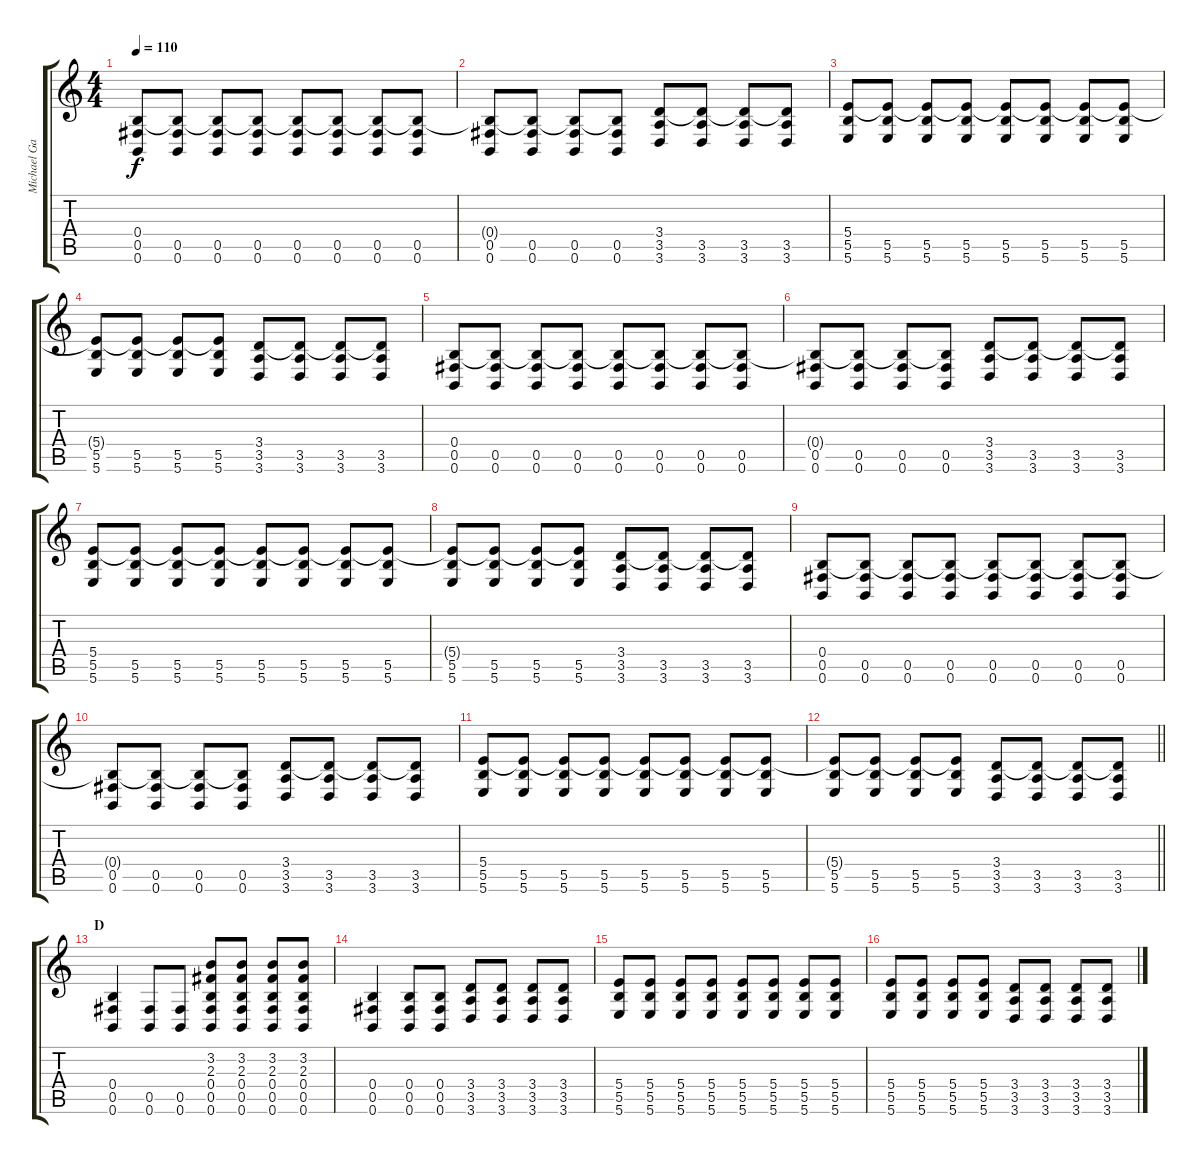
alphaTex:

\track ("Michael Gallagher Dist" "Michael Ga") {instrument overdrivenguitar}
\staff {score tabs}
\tuning (Db4 Ab3 E3 B2 Gb2 B1) {hide}
\ts (4 4)
\tempo 110
\clef g2
\ks c
(0.4 0.5 0.6).8{dy f} (0.4{t} 0.5 0.6).8 (0.4{t} 0.5 0.6).8 (0.4{t} 0.5 0.6).8 (0.4{t} 0.5 0.6).8 (0.4{t} 0.5 0.6).8 (0.4{t} 0.5 0.6).8 (0.4{t} 0.5 0.6).8 |
(0.4{t} 0.5 0.6).8 (0.4{t} 0.5 0.6).8 (0.4{t} 0.5 0.6).8 (0.4{t} 0.5 0.6).8 (3.4 3.5 3.6).8 (3.4{t} 3.5 3.6).8 (3.4{t} 3.5 3.6).8 (3.4{t} 3.5 3.6).8 |
(5.4 5.5 5.6).8 (5.4{t} 5.5 5.6).8 (5.4{t} 5.5 5.6).8 (5.4{t} 5.5 5.6).8 (5.4{t} 5.5 5.6).8 (5.4{t} 5.5 5.6).8 (5.4{t} 5.5 5.6).8 (5.4{t} 5.5 5.6).8 |
(5.4{t} 5.5 5.6).8 (5.4{t} 5.5 5.6).8 (5.4{t} 5.5 5.6).8 (5.4{t} 5.5 5.6).8 (3.4 3.5 3.6).8 (3.4{t} 3.5 3.6).8 (3.4{t} 3.5 3.6).8 (3.4{t} 3.5 3.6).8 |
(0.4 0.5 0.6).8 (0.4{t} 0.5 0.6).8 (0.4{t} 0.5 0.6).8 (0.4{t} 0.5 0.6).8 (0.4{t} 0.5 0.6).8 (0.4{t} 0.5 0.6).8 (0.4{t} 0.5 0.6).8 (0.4{t} 0.5 0.6).8 |
(0.4{t} 0.5 0.6).8 (0.4{t} 0.5 0.6).8 (0.4{t} 0.5 0.6).8 (0.4{t} 0.5 0.6).8 (3.4 3.5 3.6).8 (3.4{t} 3.5 3.6).8 (3.4{t} 3.5 3.6).8 (3.4{t} 3.5 3.6).8 |
(5.4 5.5 5.6).8 (5.4{t} 5.5 5.6).8 (5.4{t} 5.5 5.6).8 (5.4{t} 5.5 5.6).8 (5.4{t} 5.5 5.6).8 (5.4{t} 5.5 5.6).8 (5.4{t} 5.5 5.6).8 (5.4{t} 5.5 5.6).8 |
(5.4{t} 5.5 5.6).8 (5.4{t} 5.5 5.6).8 (5.4{t} 5.5 5.6).8 (5.4{t} 5.5 5.6).8 (3.4 3.5 3.6).8 (3.4{t} 3.5 3.6).8 (3.4{t} 3.5 3.6).8 (3.4{t} 3.5 3.6).8 |
(0.4 0.5 0.6).8 (0.4{t} 0.5 0.6).8 (0.4{t} 0.5 0.6).8 (0.4{t} 0.5 0.6).8 (0.4{t} 0.5 0.6).8 (0.4{t} 0.5 0.6).8 (0.4{t} 0.5 0.6).8 (0.4{t} 0.5 0.6).8 |
(0.4{t} 0.5 0.6).8 (0.4{t} 0.5 0.6).8 (0.4{t} 0.5 0.6).8 (0.4{t} 0.5 0.6).8 (3.4 3.5 3.6).8 (3.4{t} 3.5 3.6).8 (3.4{t} 3.5 3.6).8 (3.4{t} 3.5 3.6).8 |
(5.4 5.5 5.6).8 (5.4{t} 5.5 5.6).8 (5.4{t} 5.5 5.6).8 (5.4{t} 5.5 5.6).8 (5.4{t} 5.5 5.6).8 (5.4{t} 5.5 5.6).8 (5.4{t} 5.5 5.6).8 (5.4{t} 5.5 5.6).8 |
\barLineRight lightlight
(5.4{t} 5.5 5.6).8 (5.4{t} 5.5 5.6).8 (5.4{t} 5.5 5.6).8 (5.4{t} 5.5 5.6).8 (3.4 3.5 3.6).8 (3.4{t} 3.5 3.6).8 (3.4{t} 3.5 3.6).8 (3.4{t} 3.5 3.6).8 |
\section ("" "D")
(0.4 0.5 0.6).4 (0.5 0.6).8 (0.5 0.6).8 (3.2 2.3 0.4 0.5 0.6).8 (3.2 2.3 0.4 0.5 0.6).8 (3.2 2.3 0.4 0.5 0.6).8 (3.2 2.3 0.4 0.5 0.6).8 |
(0.4 0.5 0.6).4 (0.4 0.5 0.6).8 (0.4 0.5 0.6).8 (3.4 3.5 3.6).8 (3.4 3.5 3.6).8 (3.4 3.5 3.6).8 (3.4 3.5 3.6).8 |
(5.4 5.5 5.6).8 (5.4 5.5 5.6).8 (5.4 5.5 5.6).8 (5.4 5.5 5.6).8 (5.4 5.5 5.6).8 (5.4 5.5 5.6).8 (5.4 5.5 5.6).8 (5.4 5.5 5.6).8 |
(5.4 5.5 5.6).8 (5.4 5.5 5.6).8 (5.4 5.5 5.6).8 (5.4 5.5 5.6).8 (3.4 3.5 3.6).8 (3.4 3.5 3.6).8 (3.4 3.5 3.6).8 (3.4 3.5 3.6).8
